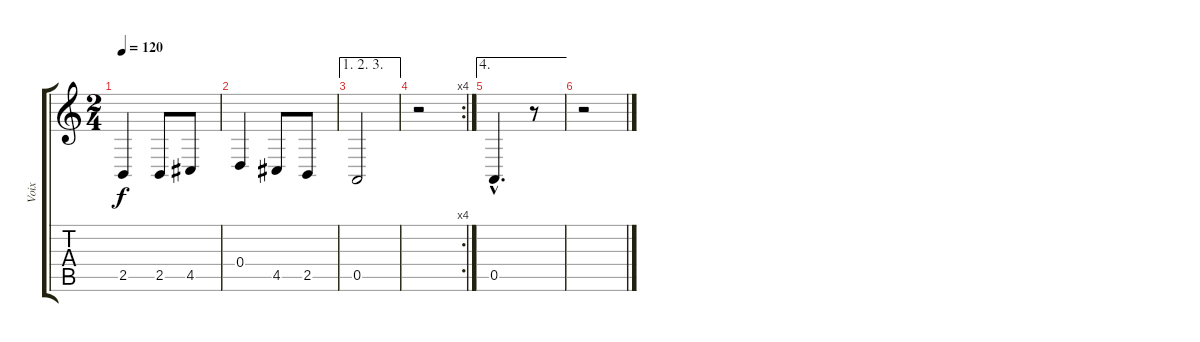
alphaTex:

\track ("Voix" "Voix") {instrument panflute}
\staff {score tabs}
\tuning (E4 B3 G3 D3 A2 E2) {hide}
\ts (2 4)
\tempo 120
\clef g2
\ks c
2.5.4{dy f} 2.5.8 4.5.8 |
0.4.4 4.5.8 2.5.8 |
\ae (1 2 3)
0.5.2 |
\rc 4
r.2 |
\ae 4
0.5{hac}.4{d} r.8 |
r.2
